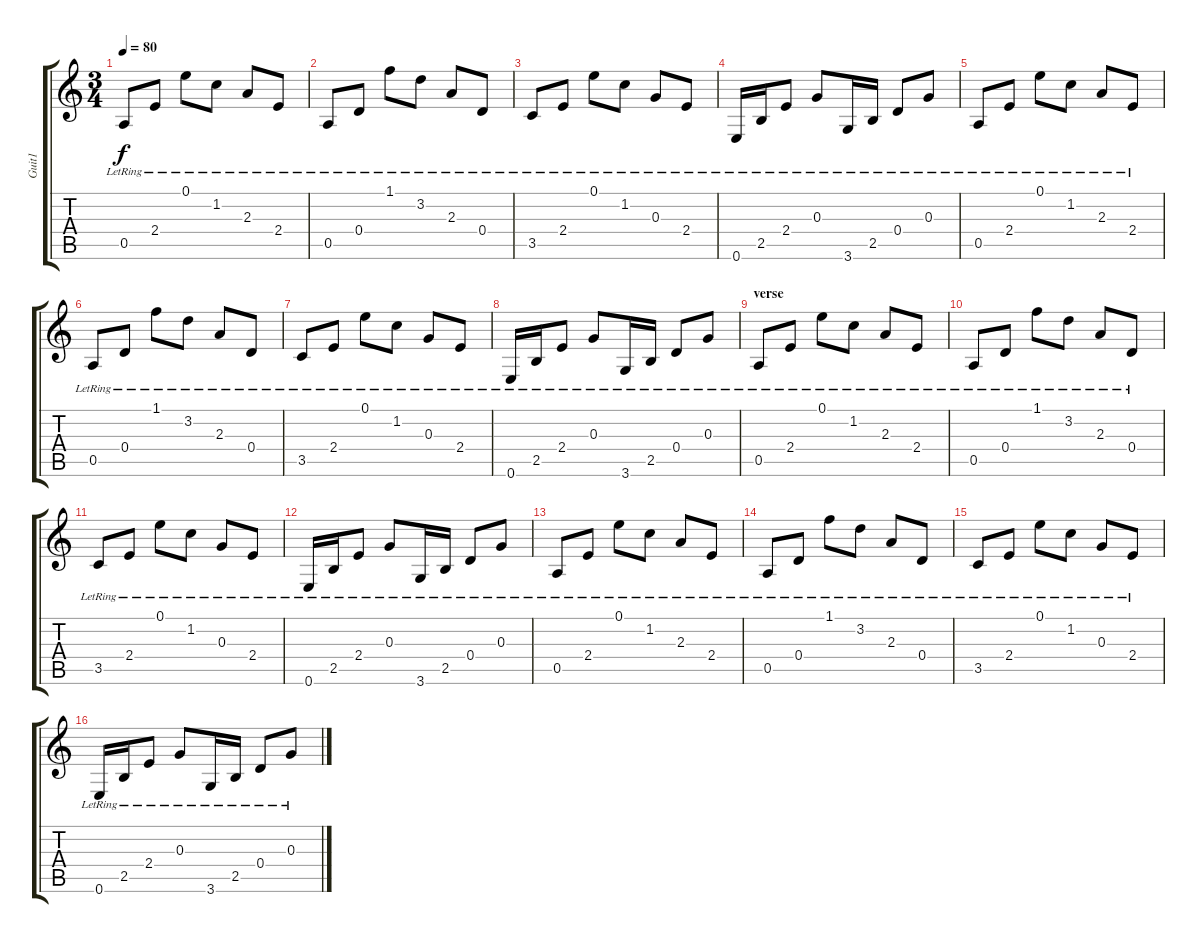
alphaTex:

\track ("Guit1" "Guit1") {instrument electricguitarclean}
\staff {score tabs}
\tuning (E4 B3 G3 D3 A2 E2) {hide}
\ts (3 4)
\tempo 80
\clef g2
\ks c
0.5{lr}.8{dy f} 2.4{lr}.8 0.1{lr}.8 1.2{lr}.8 2.3{lr}.8 2.4{lr}.8 |
0.5{lr}.8 0.4{lr}.8 1.1{lr}.8 3.2{lr}.8 2.3{lr}.8 0.4{lr}.8 |
3.5{lr}.8 2.4{lr}.8 0.1{lr}.8 1.2{lr}.8 0.3{lr}.8 2.4{lr}.8 |
0.6{lr}.16 2.5{lr}.16 2.4{lr}.8 0.3{lr}.8 3.6{lr}.16 2.5{lr}.16 0.4{lr}.8 0.3{lr}.8 |
0.5{lr}.8 2.4{lr}.8 0.1{lr}.8 1.2{lr}.8 2.3{lr}.8 2.4{lr}.8 |
0.5{lr}.8 0.4{lr}.8 1.1{lr}.8 3.2{lr}.8 2.3{lr}.8 0.4{lr}.8 |
3.5{lr}.8 2.4{lr}.8 0.1{lr}.8 1.2{lr}.8 0.3{lr}.8 2.4{lr}.8 |
0.6{lr}.16 2.5{lr}.16 2.4{lr}.8 0.3{lr}.8 3.6{lr}.16 2.5{lr}.16 0.4{lr}.8 0.3{lr}.8 |
\section ("" "verse")
0.5{lr}.8 2.4{lr}.8 0.1{lr}.8 1.2{lr}.8 2.3{lr}.8 2.4{lr}.8 |
0.5{lr}.8 0.4{lr}.8 1.1{lr}.8 3.2{lr}.8 2.3{lr}.8 0.4{lr}.8 |
3.5{lr}.8 2.4{lr}.8 0.1{lr}.8 1.2{lr}.8 0.3{lr}.8 2.4{lr}.8 |
0.6{lr}.16 2.5{lr}.16 2.4{lr}.8 0.3{lr}.8 3.6{lr}.16 2.5{lr}.16 0.4{lr}.8 0.3{lr}.8 |
0.5{lr}.8 2.4{lr}.8 0.1{lr}.8 1.2{lr}.8 2.3{lr}.8 2.4{lr}.8 |
0.5{lr}.8 0.4{lr}.8 1.1{lr}.8 3.2{lr}.8 2.3{lr}.8 0.4{lr}.8 |
3.5{lr}.8 2.4{lr}.8 0.1{lr}.8 1.2{lr}.8 0.3{lr}.8 2.4{lr}.8 |
0.6{lr}.16 2.5{lr}.16 2.4{lr}.8 0.3{lr}.8 3.6{lr}.16 2.5{lr}.16 0.4{lr}.8 0.3{lr}.8
